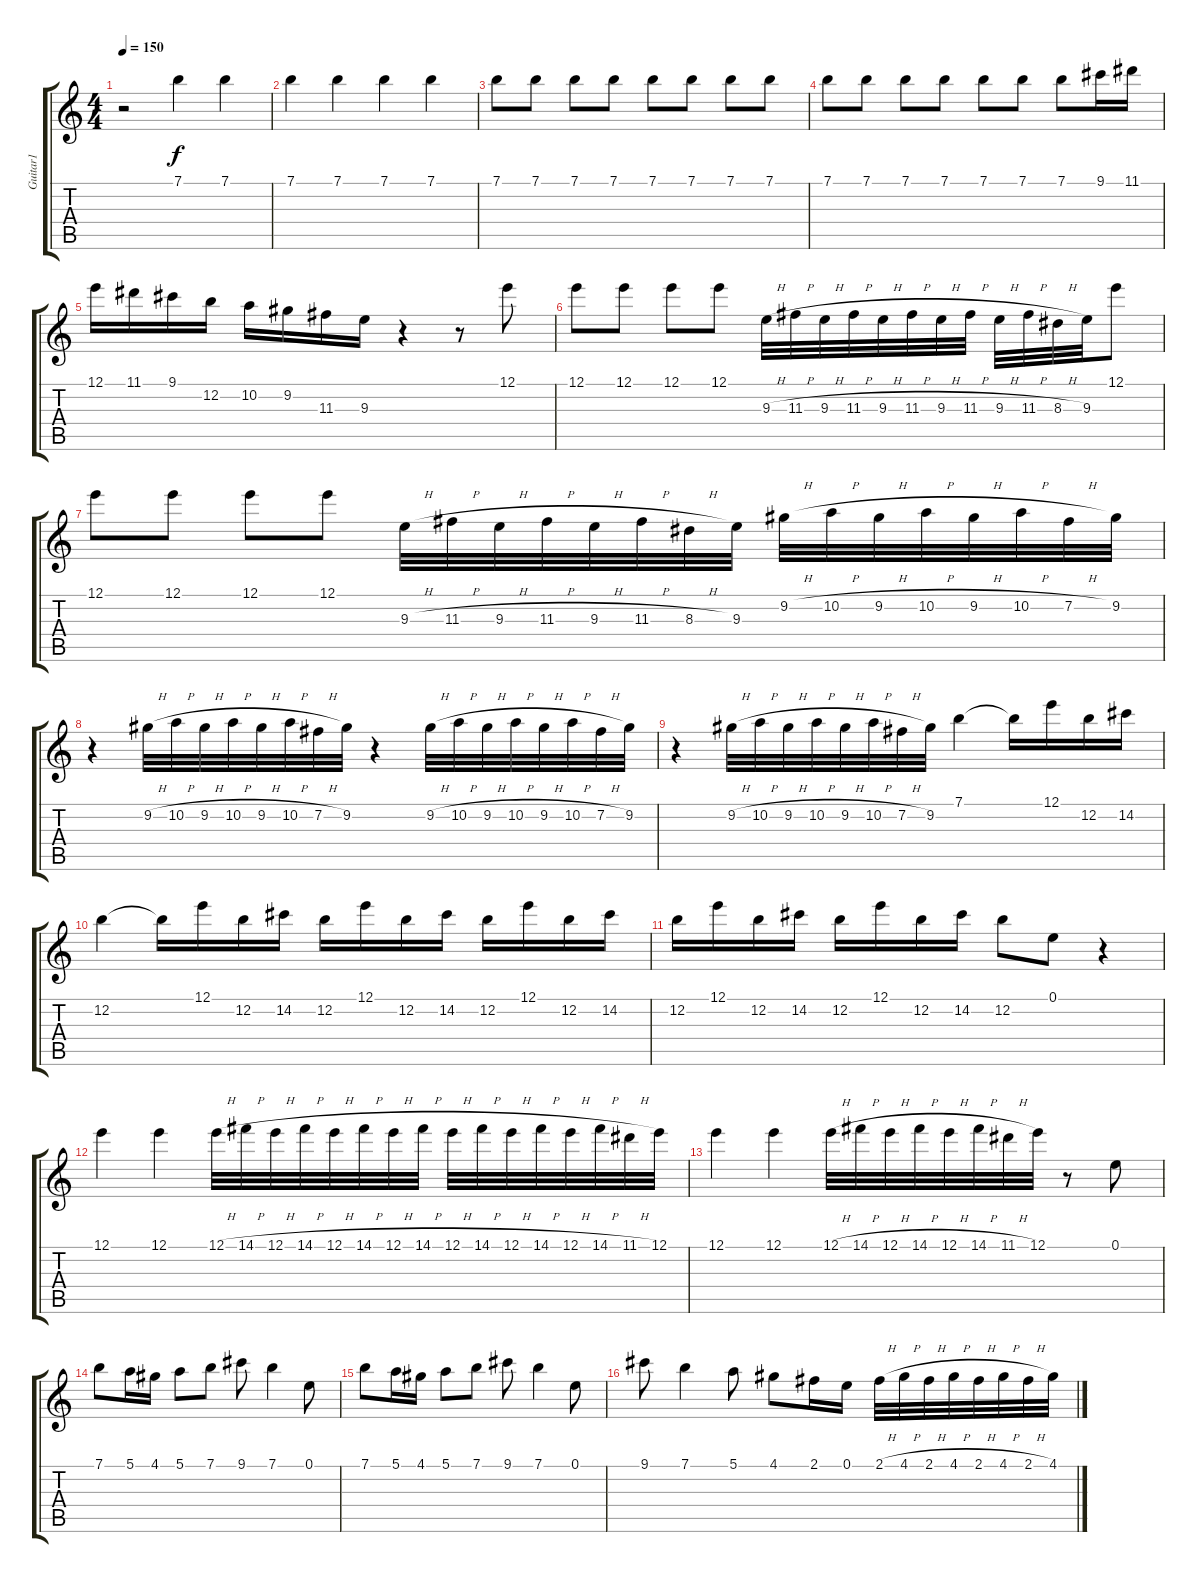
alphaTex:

\track ("Guitar1" "Guitar1") {instrument distortionguitar}
\staff {score tabs}
\tuning (E4 B3 G3 D3 A2 E2) {hide}
\ts (4 4)
\tempo 150
\clef g2
\ks c
r.2{dy f} 7.1.4 7.1.4 |
7.1.4 7.1.4 7.1.4 7.1.4 |
7.1.8 7.1.8 7.1.8 7.1.8 7.1.8 7.1.8 7.1.8 7.1.8 |
7.1.8 7.1.8 7.1.8 7.1.8 7.1.8 7.1.8 7.1.8 9.1.16 11.1.16 |
12.1.16 11.1.16 9.1.16 12.2.16 10.2.16 9.2.16 11.3.16 9.3.16 r.4 r.8 12.1.8 |
12.1.8 12.1.8 12.1.8 12.1.8 9.3{h}.32 11.3{h}.32 9.3{h}.32 11.3{h}.32 9.3{h}.32 11.3{h}.32 9.3{h}.32 11.3{h}.32 9.3{h}.32 11.3{h}.32 8.3{h}.32 9.3.32 12.1.8 |
12.1.8 12.1.8 12.1.8 12.1.8 9.3{h}.32 11.3{h}.32 9.3{h}.32 11.3{h}.32 9.3{h}.32 11.3{h}.32 8.3{h}.32 9.3.32 9.2{h}.32 10.2{h}.32 9.2{h}.32 10.2{h}.32 9.2{h}.32 10.2{h}.32 7.2{h}.32 9.2.32 |
r.4 9.2{h}.32 10.2{h}.32 9.2{h}.32 10.2{h}.32 9.2{h}.32 10.2{h}.32 7.2{h}.32 9.2.32 r.4 9.2{h}.32 10.2{h}.32 9.2{h}.32 10.2{h}.32 9.2{h}.32 10.2{h}.32 7.2{h}.32 9.2.32 |
r.4 9.2{h}.32 10.2{h}.32 9.2{h}.32 10.2{h}.32 9.2{h}.32 10.2{h}.32 7.2{h}.32 9.2.32 7.1.4 7.1{t}.16 12.1.16 12.2.16 14.2.16 |
12.2.4 12.2{t}.16 12.1.16 12.2.16 14.2.16 12.2.16 12.1.16 12.2.16 14.2.16 12.2.16 12.1.16 12.2.16 14.2.16 |
12.2.16 12.1.16 12.2.16 14.2.16 12.2.16 12.1.16 12.2.16 14.2.16 12.2.8 0.1.8 r.4 |
12.1.4 12.1.4 12.1{h}.32 14.1{h}.32 12.1{h}.32 14.1{h}.32 12.1{h}.32 14.1{h}.32 12.1{h}.32 14.1{h}.32 12.1{h}.32 14.1{h}.32 12.1{h}.32 14.1{h}.32 12.1{h}.32 14.1{h}.32 11.1{h}.32 12.1.32 |
12.1.4 12.1.4 12.1{h}.32 14.1{h}.32 12.1{h}.32 14.1{h}.32 12.1{h}.32 14.1{h}.32 11.1{h}.32 12.1.32 r.8 0.1.8 |
7.1.8 5.1.16 4.1.16 5.1.8 7.1.8 9.1.8 7.1.4 0.1.8 |
7.1.8 5.1.16 4.1.16 5.1.8 7.1.8 9.1.8 7.1.4 0.1.8 |
9.1.8 7.1.4 5.1.8 4.1.8 2.1.16 0.1.16 2.1{h}.32 4.1{h}.32 2.1{h}.32 4.1{h}.32 2.1{h}.32 4.1{h}.32 2.1{h}.32 4.1{h}.32
